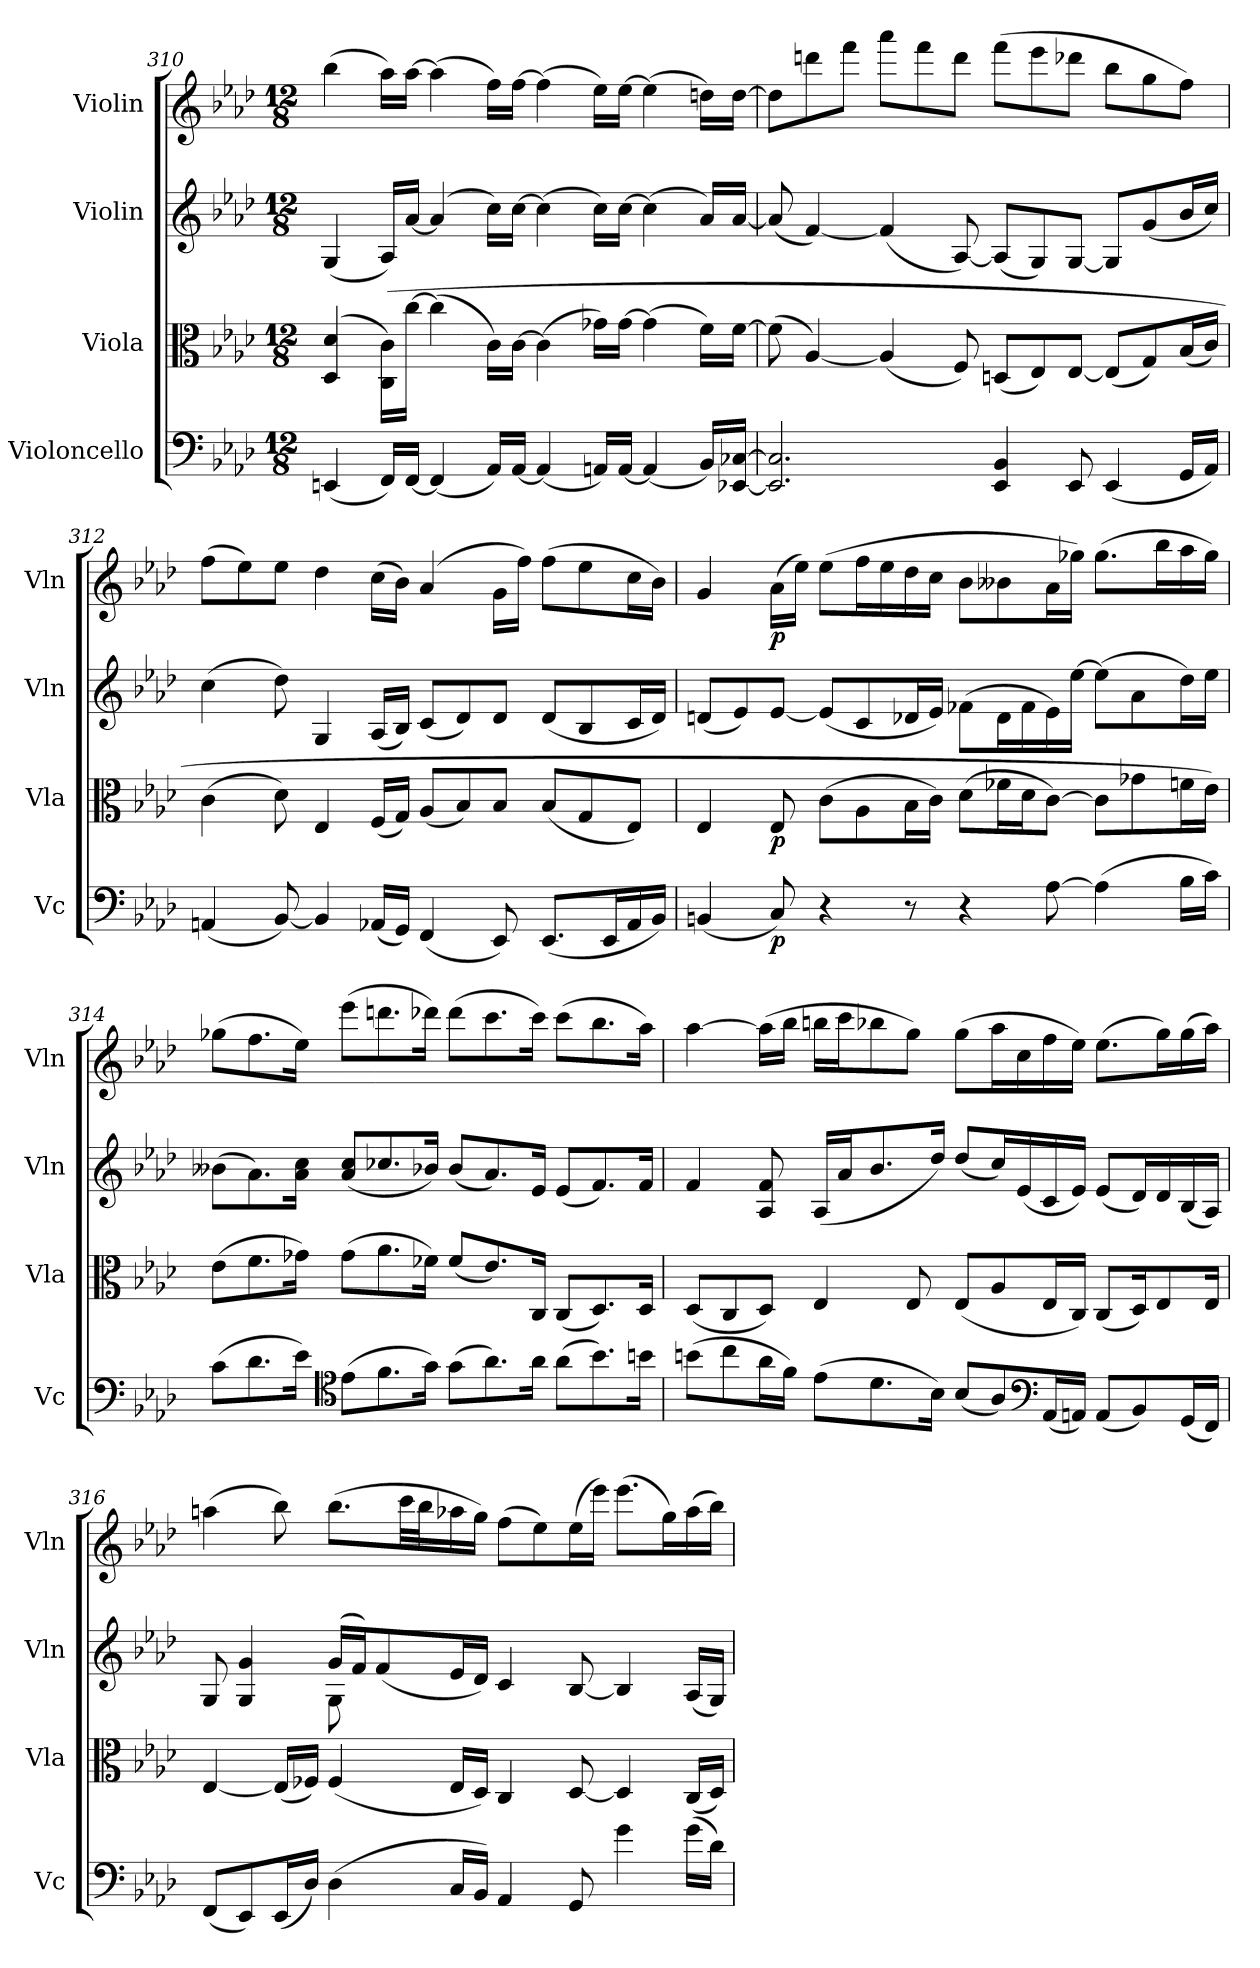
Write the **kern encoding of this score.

**kern	**dynam	**kern	**dynam	**kern	**kern	**dynam
*part4	*part4	*part3	*part3	*part2	*part1	*part1
*staff4	*staff4	*staff3	*staff3	*staff2	*staff1	*staff1
*I"Violoncello	*	*I"Viola	*	*I"Violin	*I"Violin	*
*I'Vc	*	*I'Vla	*	*I'Vln	*I'Vln	*
*clefF4	*	*clefC3	*	*clefG2	*clefG2	*
*k[b-e-a-d-]	*	*k[b-e-a-d-]	*	*k[b-e-a-d-]	*k[b-e-a-d-]	*
*M12/8	*	*M12/8	*	*M12/8	*M12/8	*
=310	=310	=310	=310	=310	=310	=310
(4EEn	.	(4D- 4d-	.	(4G	(4bb-	.
16FF/LL)	.	(16C\ 16c\LL)	.	16A-/LL)	16aa-\LL)	.
[16FF/JJ	.	[16cc\JJ	.	[16a-/JJ	[16aa-\JJ	.
(4FF]	.	(4cc]	.	(4a-]	(4aa-]	.
16AA-/LL)	.	16c\LL)	.	16cc\LL)	16ff\LL)	.
[16AA-/JJ	.	[16c\JJ	.	[16cc\JJ	[16ff\JJ	.
(4AA-]	.	(4c]	.	(4cc]	(4ff]	.
16AAn/LL)	.	16g-X\LL)	.	16cc\LL)	16ee-\LL)	.
[16AA/JJ	.	[16g-\JJ	.	[16cc\JJ	[16ee-\JJ	.
(4AA]	.	(4g-]	.	(4cc]	(4ee-]	.
16BB-/LL)	.	16f\LL)	.	16a-/LL)	16ddn\LL)	.
[16EE-X/ [16C-X/JJ	.	[16f\JJ	.	[16a-/JJ	[16dd\JJ	.
=311	=311	=311	=311	=311	=311	=311
2.EE-] 2.C-]	.	(8f]	.	(8a-]	8dd\L]	.
.	.	[4A-)	.	[4f)	8dddn\	.
.	.	.	.	.	8fff\J	.
.	.	(4A-]	.	(4f]	8aaa-\L	.
.	.	.	.	.	8fff\	.
.	.	8F)	.	[8A-)	8ddd\J	.
4EE- 4BB-	.	(8Dn/L	.	(8A-/L]	(8fff\L	.
.	.	8E-/)	.	8G/)	8eee-\	.
8EE-	.	[8E-/J	.	[8G/J	8ddd-X\J	.
(4EE-	.	(8E-/L]	.	8G/L]	8bb-\L	.
.	.	8G/)	.	(8g/	8gg\	.
16GG/LL	.	(16B-/L	.	16b-/L	8ff\J)	.
16AA-/JJ)	.	16c/JJ)	.	16cc/JJ)	.	.
=312	=312	=312	=312	=312	=312	=312
(4AAn	.	(4c	.	(4cc	(8ff\L	.
.	.	.	.	.	8ee-\)	.
[8BB-)	.	8d-)	.	8dd-)	8ee-\J	.
4BB-]	.	4E-	.	4G	4dd-	.
(16AA-X/LL	.	(16F/LL	.	(16A-/LL	(16cc\LL	.
16GG/JJ)	.	16G/JJ)	.	16B-/JJ)	16b-\JJ)	.
(4FF	.	(8A-/L	.	(8c/L	(4a-	.
.	.	8B-/)	.	8d-/)	.	.
8EE-)	.	8B-/J	.	8d-/J	16g\LL	.
.	.	.	.	.	16ff\JJ)	.
(8.EE-/L	.	(8B-/L	.	(8d-/L	(8ff\L	.
.	.	8G/	.	8B-/	8ee-\	.
16EE-/L	.	.	.	.	.	.
16AA-/	.	8E-/J)	.	16c/L	16cc\L	.
16BB-/JJ)	.	.	.	16d-/JJ)	16b-\JJ)	.
=313	=313	=313	=313	=313	=313	=313
(4BBn	.	4E-	.	(8dn/L	4g	.
.	.	.	.	8e-/)	.	.
8C)	p	8E-	p	[8e-/J	(16a-\LL	p
.	.	.	.	.	16ee-\JJ)	.
4r	.	(8c\L	.	(8e-/L]	(8ee-\L	.
.	.	8A-\	.	8c/	16ff\L	.
.	.	.	.	.	16ee-\	.
8r	.	16B-\L	.	16d-X/L	16dd-\	.
.	.	16c\JJ)	.	16e-/JJ)	16cc\JJ	.
4r	.	(8d-\L	.	(8f-X\L	8b-\L	.
.	.	16f-X\L	.	16d-\L	8b--X\	.
.	.	16d-\J	.	16f-\	.	.
[8A-	.	[8c\J)	.	16e-\)	16a-\L	.
.	.	.	.	[16ee-\JJ	16gg-X\JJ)	.
(4A-]	.	8c\L]	.	(8ee-\L]	(8.gg-\L	.
.	.	8g-X\	.	8a-\	.	.
.	.	.	.	.	16bb-\L	.
16B-\LL	.	16fn\L	.	16dd-\L)	16aa-\	.
16c\JJ)	.	16e-\JJ)	.	16ee-\JJ	16gg-\JJ)	.
=314	=314	=314	=314	=314	=314	=314
(8c\L	.	(8e-\L	.	(8b--X\L	(8gg-X\L	.
8.d-\	.	8.f\	.	8.a-\)	8.ff\	.
16e-\Jk)	.	16g-X\Jk)	.	16a-\ 16cc\Jk	16ee-\Jk)	.
*clefC4	*	*	*	*	*	*
(8e-\L	.	(8g-\L	.	(8a-/ 8cc/L	(8eee-\L	.
8.f\	.	8.a-\	.	8.cc-X/	8.dddn\	.
16g\Jk)	.	16f-X\Jk)	.	16b-X/Jk)	16ddd-X\Jk)	.
(8g\L	.	(8f-/L	.	(8b-/L	(8ddd-\L	.
8.a-\)	.	8.e-/)	.	8.a-/)	8.ccc\	.
16a-\Jk	.	16C/Jk	.	16e-/Jk	16ccc\Jk)	.
(8a-\L	.	(8C/L	.	(8e-/L	(8ccc\L	.
8.b-\)	.	8.D-/)	.	8.f/)	8.bb-\	.
16bn\Jk	.	16D-/Jk	.	16f/Jk	16aa-\Jk)	.
=315	=315	=315	=315	=315	=315	=315
(8bn\L	.	(8D-/L	.	4f	[4aa-	.
8cc\	.	8C/	.	.	.	.
16a-\L	.	8D-/J)	.	8A- 8f	(16aa-\LL]	.
16f\JJ)	.	.	.	.	16bb-\JJ	.
(8e-\L	.	4E-	.	(16A-/LL	16bbn\LL	.
.	.	.	.	16a-/J	16ccc\J	.
8.d-\	.	.	.	8.b-/	8bb-X\	.
.	.	8E-	.	.	8gg\J)	.
16B-\Jk)	.	.	.	16dd-/Jk)	.	.
(8B-/L	.	(8E-/L	.	(8dd-/L	(8gg\L	.
8A-/)	.	8A-/	.	16cc/L)	16aa-\L	.
.	.	.	.	(16e-/	16cc\	.
*clefF4	*	*	*	*	*	*
(16AA-/L	.	16E-/L	.	16c/	16ff\	.
16AAn/JJ)	.	16C/JJ)	.	16e-/JJ)	16ee-\JJ)	.
(8AA/L	.	(8C/L	.	(8e-/L	(8.ee-\L	.
8BB-/)	.	16D-/K)	.	16d-/L)	.	.
.	.	8E-/	.	16d-/	16gg\L)	.
(16GG/L	.	.	.	(16B-/	(16gg\	.
16FF/JJ)	.	16E-/Jk	.	16A-/JJ)	16aa-\JJ)	.
=316	=316	=316	=316	=316	=316	=316
*	*	*	*	*^	*	*
(8FF/L	.	[4E-	.	8G	4.ryy	(4aan	.
8EE-/)	.	.	.	4G 4g	.	.	.
(16EE-/L	.	(16E-/LL]	.	.	.	8bb-)	.
16D-/JJ)	.	16F-X/JJ)	.	.	.	.	.
(4D-	.	(4F-	.	(16g/LL	8G	(8.bb-\L	.
.	.	.	.	16f/J)	.	.	.
.	.	.	.	(8f/	1ryy	.	.
.	.	.	.	.	.	32ccc\LL	.
.	.	.	.	.	.	32bb-\J	.
16C/LL	.	16E-/LL	.	16e-/L	.	16aa-X\	.
16BB-/JJ)	.	16D-/JJ)	.	16d-/JJ)	.	16gg\JJ)	.
4AA-	.	4C	.	4c	.	(8ff\L	.
.	.	.	.	.	.	8ee-\)	.
8GG	.	[8D-	.	[8B-	.	(16ee-\L	.
.	.	.	.	.	.	16eee-\JJ)	.
4g	.	4D-]	.	4B-]	.	(8.eee-\L	.
.	.	.	.	.	.	16gg\L)	.
(16g\LL	.	(16C/LL	.	(16A-/LL	.	(16aa-\	.
16d-\JJ)	.	16D-/JJ)	.	16G/JJ)	.	16bb-\JJ)	.
*	*	*	*	*v	*v	*	*
=	=	=	=	=	=	=
*-	*-	*-	*-	*-	*-	*-
